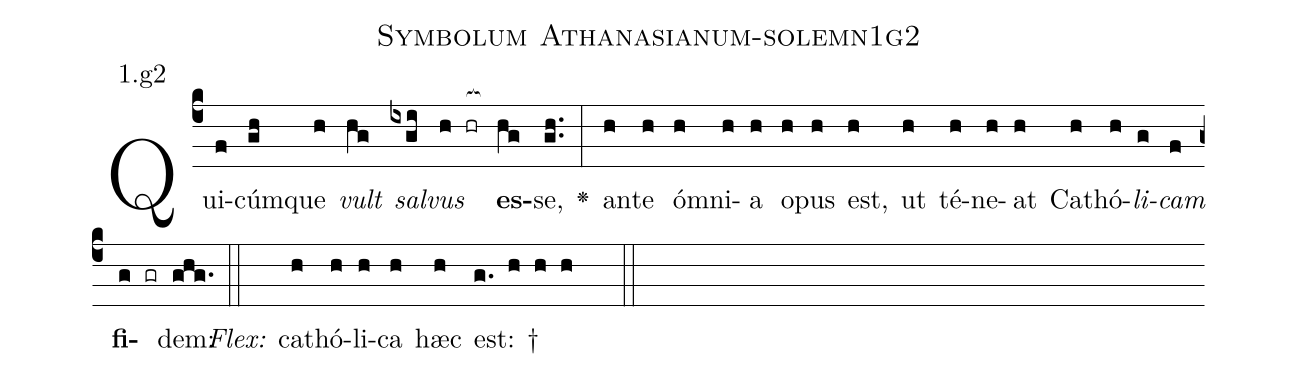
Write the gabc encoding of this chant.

name: Symbolum Athanasianum-solemn1g2;
annotation: 1.g2;
%%
(c4)Qui(f)cúm(gh)que(h) <i>vult</i>(hg) <i>sal</i>(ixgi)<i>vus</i>(h hr[ocb:1{]) <b>es</b>(hg[ocb:0}])se,(gh..) <v>\greheightstar</v>(:) an(h)te(h) óm(h)ni(h)a(h) o(h)pus(h) est,(h) ut(h) té(h)ne(h)at(h) Ca(h)thó(h)<i>li</i>(g)<i>cam</i>(f) <b>fi</b>(g gr)dem:(ghg.) (::)
<i>Flex:</i>()  ca(h)thó(h)li(h)ca(h) hæc(h) est: †(g. h h h  ::)

%E(h) u(h) o(g) u(f) a(g) e.(ghg.) (::)
